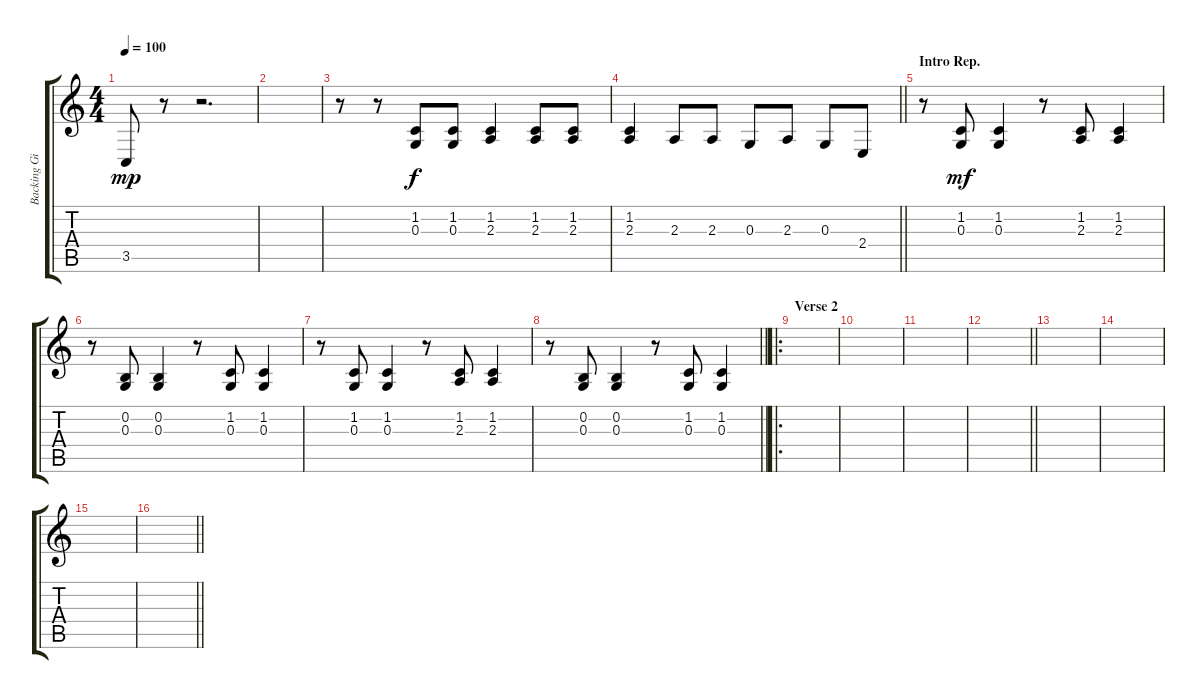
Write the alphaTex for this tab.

\track ("Backing Girls" "Backing Gi") {instrument clarinet}
\staff {score tabs}
\tuning (E4 B3 G3 D3 A2 E2) {hide}
\ts (4 4)
\tempo 100
\clef g2
\ks c
3.5.8{dy mp} r.8 r.2{d} |
|
r.8 r.8 (1.2 0.3).8{dy f} (1.2 0.3).8 (1.2 2.3).4 (1.2 2.3).8 (1.2 2.3).8 |
\barLineRight lightlight
(1.2 2.3).4 2.3.8 2.3.8 0.3.8 2.3.8 0.3.8 2.4.8 |
\section ("" "Intro Rep.")
r.8 (1.2 0.3).8{dy mf} (1.2 0.3).4 r.8 (1.2 2.3).8 (1.2 2.3).4 |
r.8 (0.2 0.3).8 (0.2 0.3).4 r.8 (1.2 0.3).8 (1.2 0.3).4 |
r.8 (1.2 0.3).8 (1.2 0.3).4 r.8 (1.2 2.3).8 (1.2 2.3).4 |
\barLineRight lightlight
r.8 (0.2 0.3).8 (0.2 0.3).4 r.8 (1.2 0.3).8 (1.2 0.3).4 |
\ro
\section ("" "Verse 2")
|
|
|
\barLineRight lightlight
|
|
|
|
\barLineRight lightlight
